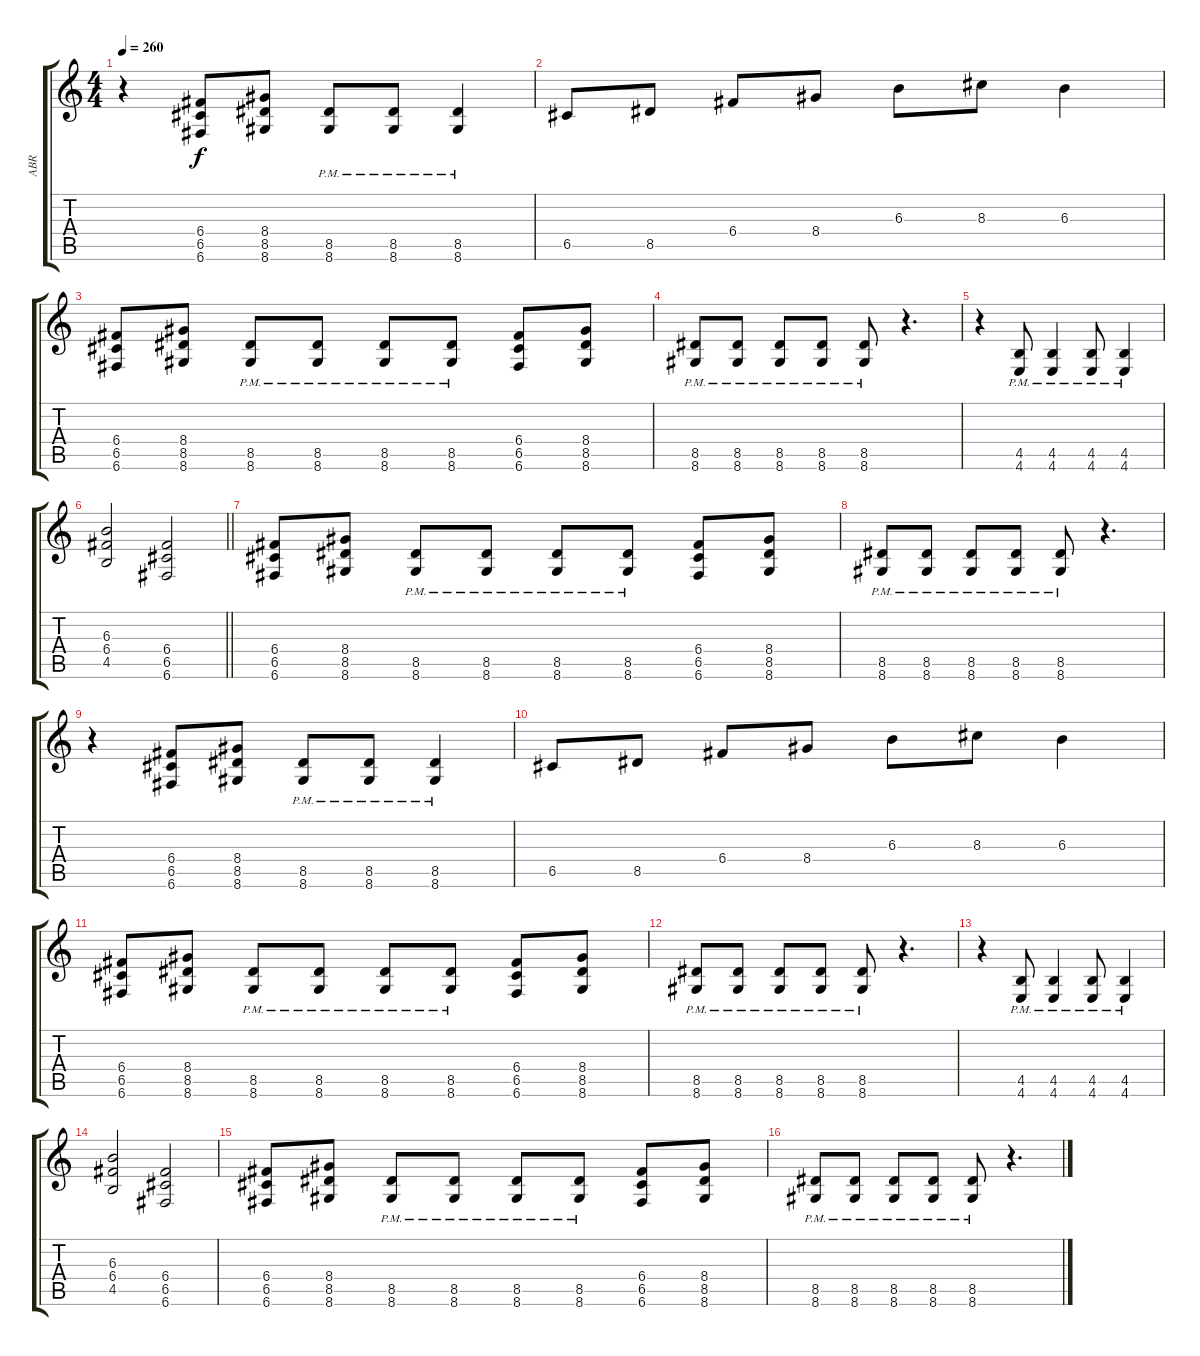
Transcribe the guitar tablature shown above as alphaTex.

\track ("ABR" "ABR") {instrument distortionguitar}
\staff {score tabs}
\tuning (D4 A3 F3 C3 G2 C2) {hide}
\ts (4 4)
\tempo 260
\clef g2
\ks c
r.4{dy f} (6.4 6.5 6.6).8 (8.4 8.5 8.6).8 (8.5{pm} 8.6{pm}).8 (8.5{pm} 8.6{pm}).8 (8.5{pm} 8.6{pm}).4 |
6.5.8 8.5.8 6.4.8 8.4.8 6.3.8 8.3.8 6.3.4 |
(6.4 6.5 6.6).8 (8.4 8.5 8.6).8 (8.5{pm} 8.6{pm}).8 (8.5{pm} 8.6{pm}).8 (8.5{pm} 8.6{pm}).8 (8.5{pm} 8.6{pm}).8 (6.4 6.5 6.6).8 (8.4 8.5 8.6).8 |
(8.5{pm} 8.6{pm}).8 (8.5{pm} 8.6{pm}).8 (8.5{pm} 8.6{pm}).8 (8.5{pm} 8.6{pm}).8 (8.5{pm} 8.6{pm}).8 r.4{d} |
r.4 (4.5{pm} 4.6{pm}).8 (4.5{pm} 4.6{pm}).4 (4.5{pm} 4.6{pm}).8 (4.5{pm} 4.6{pm}).4 |
\barLineRight lightlight
(6.3 6.4 4.5).2 (6.4 6.5 6.6).2 |
(6.4 6.5 6.6).8{volume 12} (8.4 8.5 8.6).8 (8.5{pm} 8.6{pm}).8 (8.5{pm} 8.6{pm}).8 (8.5{pm} 8.6{pm}).8 (8.5{pm} 8.6{pm}).8 (6.4 6.5 6.6).8 (8.4 8.5 8.6).8 |
(8.5{pm} 8.6{pm}).8 (8.5{pm} 8.6{pm}).8 (8.5{pm} 8.6{pm}).8 (8.5{pm} 8.6{pm}).8 (8.5{pm} 8.6{pm}).8 r.4{d} |
r.4 (6.4 6.5 6.6).8 (8.4 8.5 8.6).8 (8.5{pm} 8.6{pm}).8 (8.5{pm} 8.6{pm}).8 (8.5{pm} 8.6{pm}).4 |
6.5.8 8.5.8 6.4.8 8.4.8 6.3.8 8.3.8 6.3.4 |
(6.4 6.5 6.6).8{volume 5} (8.4 8.5 8.6).8 (8.5{pm} 8.6{pm}).8 (8.5{pm} 8.6{pm}).8 (8.5{pm} 8.6{pm}).8 (8.5{pm} 8.6{pm}).8 (6.4 6.5 6.6).8 (8.4 8.5 8.6).8 |
(8.5{pm} 8.6{pm}).8 (8.5{pm} 8.6{pm}).8 (8.5{pm} 8.6{pm}).8 (8.5{pm} 8.6{pm}).8 (8.5{pm} 8.6{pm}).8 r.4{d} |
r.4 (4.5{pm} 4.6{pm}).8 (4.5{pm} 4.6{pm}).4 (4.5{pm} 4.6{pm}).8 (4.5{pm} 4.6{pm}).4 |
(6.3 6.4 4.5).2 (6.4 6.5 6.6).2 |
(6.4 6.5 6.6).8{volume 3} (8.4 8.5 8.6).8 (8.5{pm} 8.6{pm}).8 (8.5{pm} 8.6{pm}).8 (8.5{pm} 8.6{pm}).8 (8.5{pm} 8.6{pm}).8 (6.4 6.5 6.6).8 (8.4 8.5 8.6).8 |
(8.5{pm} 8.6{pm}).8 (8.5{pm} 8.6{pm}).8 (8.5{pm} 8.6{pm}).8 (8.5{pm} 8.6{pm}).8 (8.5{pm} 8.6{pm}).8 r.4{d}
